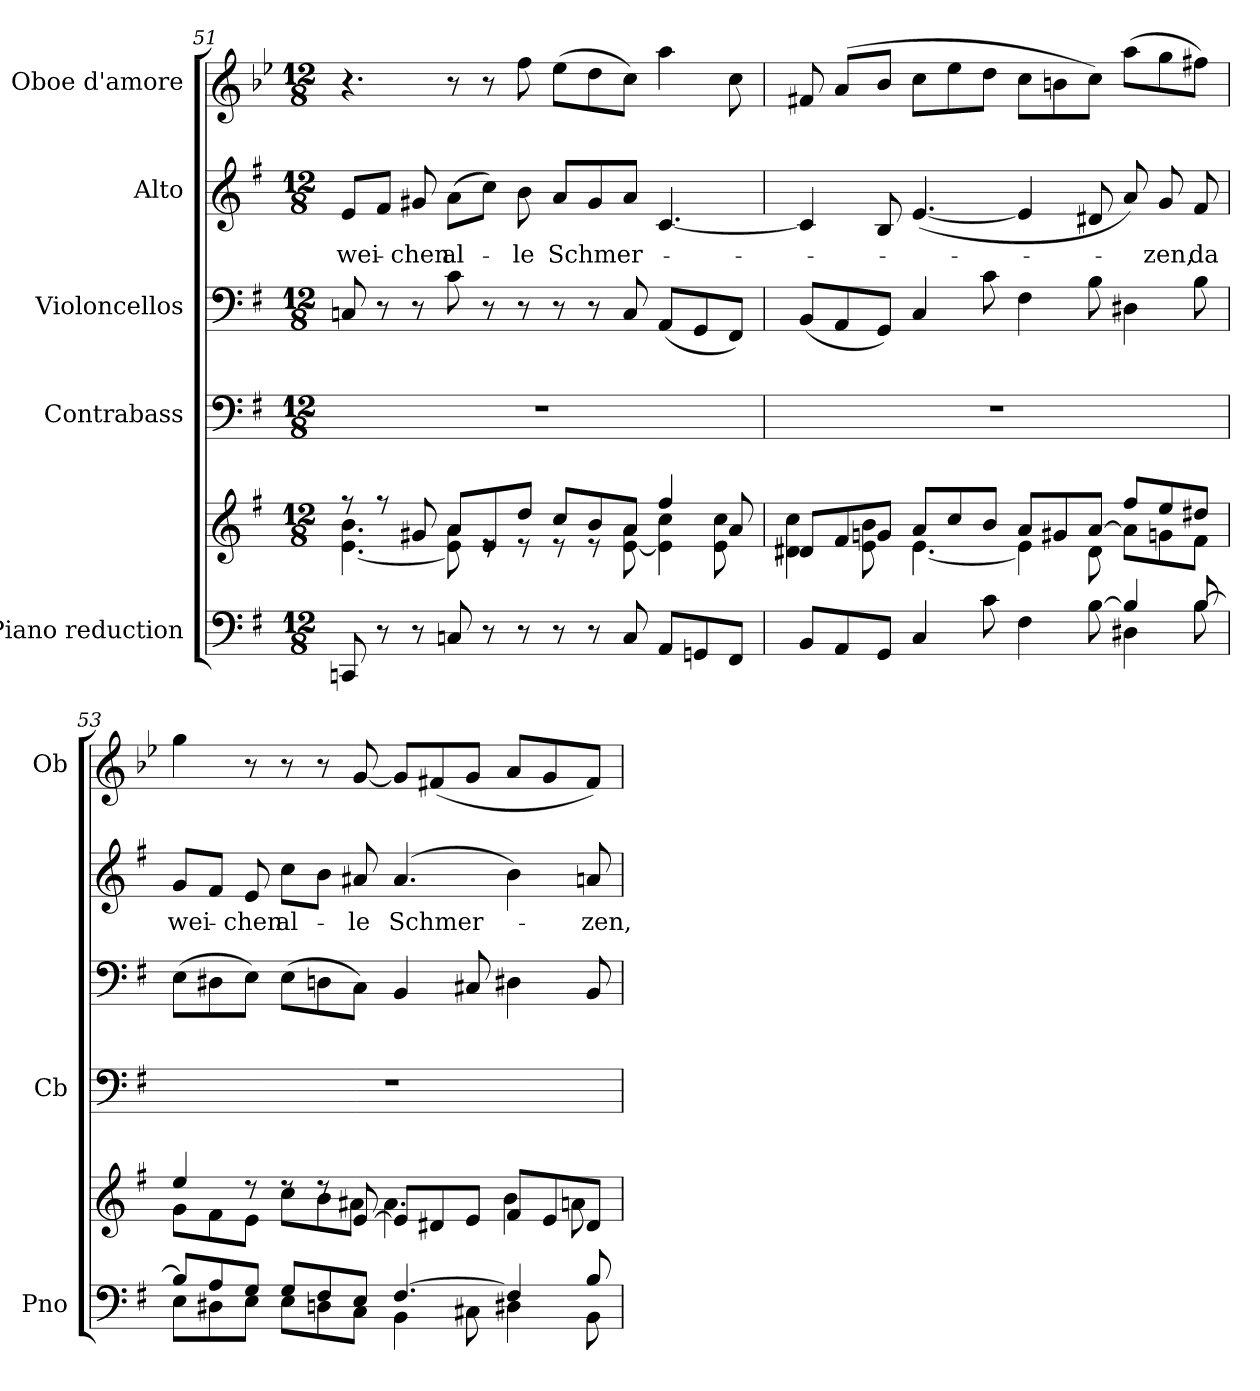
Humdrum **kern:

**kern	**kern	**kern	**kern	**kern	**text	**kern
*part5	*part5	*part4	*part3	*part2	*part2	*part1
*staff6	*staff5	*staff4	*staff3	*staff2	*staff2	*staff1
*I"Piano reduction	*	*I"Contrabass	*I"Violoncellos	*I"Alto	*	*I"Oboe d'amore
*I'Pno	*	*I'Cb	*	*	*	*I'Ob
*clefF4	*clefG2	*clefF4	*clefF4	*clefG2	*	*clefG2
*	*	*ITrd7c12	*	*	*	*ITrd2c3
*k[f#]	*k[f#]	*k[f#]	*k[f#]	*k[f#]	*	*k[f#]
*M12/8	*M12/8	*M12/8	*M12/8	*M12/8	*	*M12/8
=51	=51	=51	=51	=51	=51	=51
*	*^	*	*	*	*	*
!	!	!	!	!	!	!LO:LY:b	!
8CCn/	8r	[4.e\ 4.b\	1.r	8Cn/	8e/L	wei-	4.r
8r	8r	.	.	8r	8f#/J	.	.
!	!	!	!	!	!	!LO:LY:b	!
8r	8g#X/	.	.	8r	8g#X/	-chen	.
!	!	!	!	!	!	!LO:LY:b	!
8Cn/	8a/L	8e\] 8a\	.	8c\	(>8a\L	al-	8r
8r	8e/	8re	.	8r	8cc\J)	.	8r
!	!	!	!	!	!	!LO:LY:b	!
8r	8dd/J	8re	.	8r	8b\	-le	8dd\
!	!	!	!	!	!	!LO:LY:b	!
8r	8cc/L	8re	.	8r	8a/L	Schmer-	(>8cc\L
8r	8b/	8re	.	8r	8g#/	.	8b\
8C/	8a/J	[8e\ 8a\	.	8C/	8a/J	.	8a\J)
8AA/L	4ff#/	4e\] 4cc\	.	(<8AA/L	[4.c/	.	4ff#\
8GGn/	.	.	.	8GG/	.	.	.
8FF#/J	8a/	8e\ 8cc\	.	8FF#/J)	.	.	8a\
!!LO:LB:g=z
=52	=52	=52	=52	=52	=52	=52	=52
*^	*	*	*	*	*	*	*
2.ryy	8BB/L	8d#X/L	4d#\ 4cc\	1.r	(<8BB/L	4c/]	.	8d#X/
.	8AA/	8f#/	.	.	8AA/	.	.	(>8f#/L
.	8GG/J	8gn/J	8e\ 8b\	.	8GG/J)	8B/	.	8g/J
.	4C/	8a/L	[4.e\	.	4C/	(<[4.e/	.	8a\L
.	.	8cc/	.	.	.	.	.	8cc\
.	8c\	8b/J	.	.	8c\	.	.	8b\J
4.ryy	4F#\	8a/L	4e\]	.	4F#\	4e/]	.	8a\L
.	.	8g#X/	.	.	.	.	.	8g#X\
.	[8B\	[8a/J	8d#\	.	8B\	8d#X/	.	8a\J)
4B/]	4D#X\	8ff#/L	8a\L]	.	4D#X\	8a/)	.	(>8ff#\L
!	!	!	!	!	!	!	!LO:LY:b	!
.	.	8ee/	8gn\	.	.	8g/	-zen,	8ee\
!	!	!	!	!	!	!	!LO:LY:b	!
[8B/	8B\	8dd#X/J	8f#\J	.	8B\	8f#/	da	8dd#X\J)
=53	=53	=53	=53	=53	=53	=53	=53	=53
!	!	!	!	!	!	!	!LO:LY:b	!
8B/L]	8E\L	4ee/	8g\L	1.r	(>8E\L	8g/L	wei-	4ee\
8A/	8D#X\	.	8f#\	.	8D#X\	8f#/J	.	.
!	!	!	!	!	!	!	!LO:LY:b	!
8G/J	8E\J	8rdd	8e\J	.	8E\J)	8e/	-chen	8r
!	!	!	!	!	!	!	!LO:LY:b	!
8G/L	8E\L	8rdd	8cc\L	.	(>8E\L	8cc\L	al-	8r
8F#/	8Dn\	8rdd	8b\	.	8Dn\	8b\J	.	8r
!	!	!	!	!	!	!	!LO:LY:b	!
8E/J	8C\J	[8e/	8a#X\J	.	8C\J)	8a#X/	-le	[8e/
!	!	!	!	!	!	!	!LO:LY:b	!
[4.F#/	4BB\	8e/L]	4.a#\	.	4BB/	(>4.a#/	Schmer-	8e/L]
.	.	8d#X/	.	.	.	.	.	(<8d#X/
.	8C#X\	8e/J	.	.	8C#X/	.	.	8e/J
4F#/]	4D#X\	8f#/L	4b\	.	4D#X\	4b\)	.	8f#/L
.	.	8e/	.	.	.	.	.	8e/
!	!	!	!	!	!	!	!LO:LY:b	!
8B/	8BB\	8d#/J	8an\	.	8BB/	8an/	-zen,	8d#/J)
*v	*v	*	*	*	*	*	*	*
*	*v	*v	*	*	*	*	*
=	=	=	=	=	=	=
*-	*-	*-	*-	*-	*-	*-
